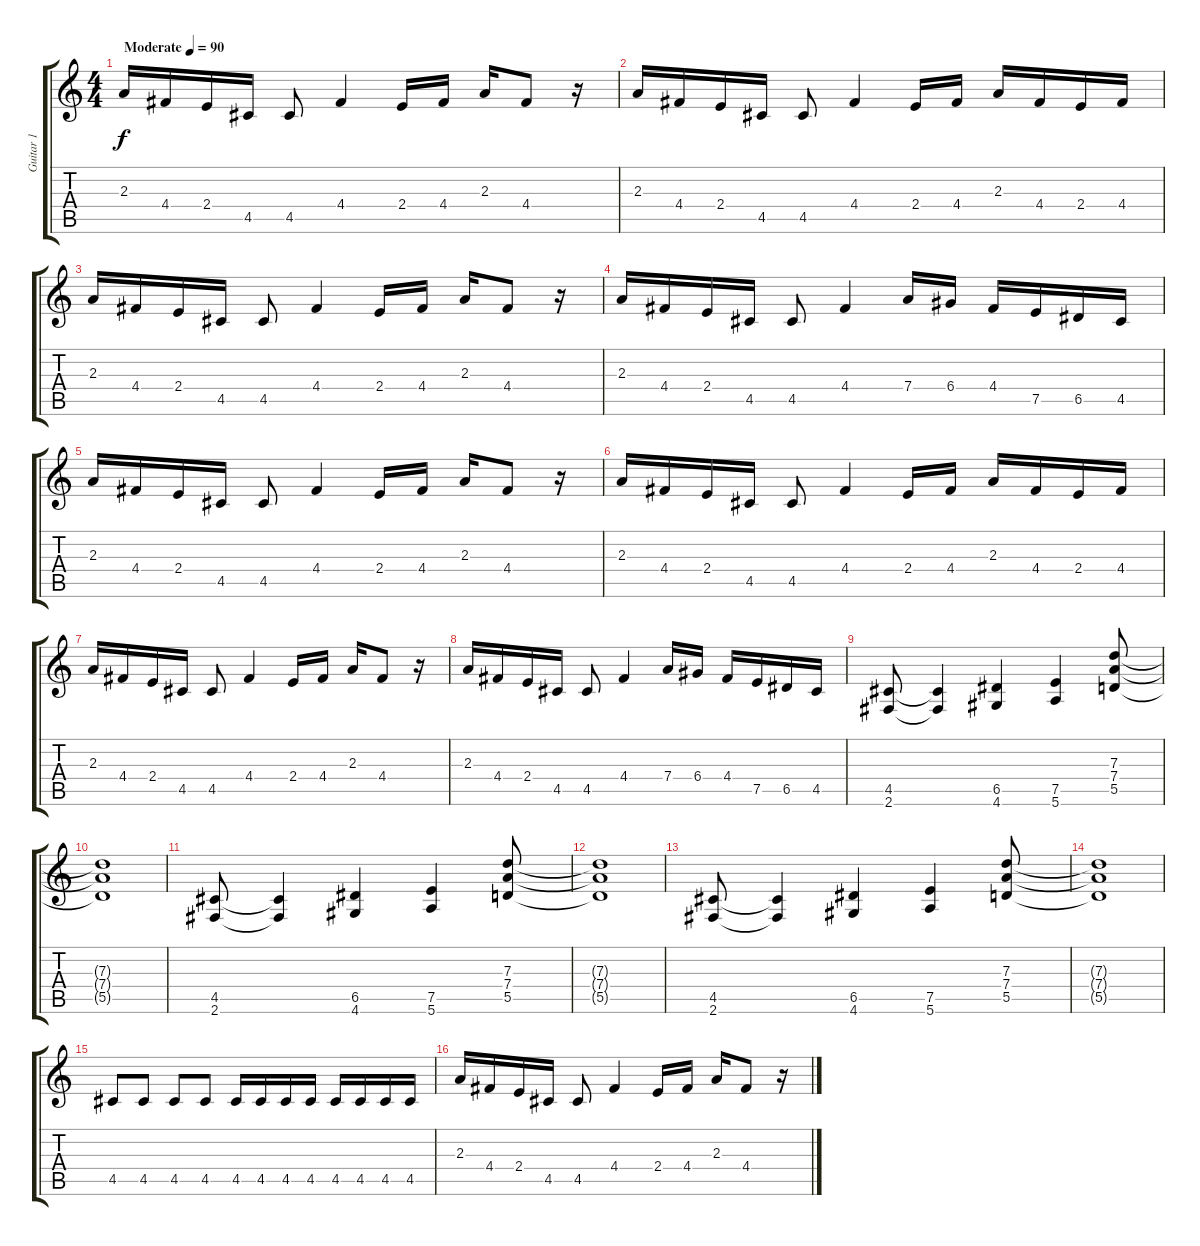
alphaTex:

\track ("Guitar 1" "Guitar 1") {instrument distortionguitar}
\staff {score tabs}
\tuning (E4 B3 G3 D3 A2 E2) {hide}
\ts (4 4)
\tempo (90 "Moderate")
\clef g2
\ks c
2.3.16{dy f volume 13 instrument distortionguitar} 4.4.16 2.4.16 4.5.16 4.5.8 4.4.4 2.4.16 4.4.16 2.3.16 4.4.8 r.16 |
2.3.16 4.4.16 2.4.16 4.5.16 4.5.8 4.4.4 2.4.16 4.4.16 2.3.16 4.4.16 2.4.16 4.4.16 |
2.3.16 4.4.16 2.4.16 4.5.16 4.5.8 4.4.4 2.4.16 4.4.16 2.3.16 4.4.8 r.16 |
2.3.16 4.4.16 2.4.16 4.5.16 4.5.8 4.4.4 7.4.16 6.4.16 4.4.16 7.5.16 6.5.16 4.5.16 |
2.3.16 4.4.16 2.4.16 4.5.16 4.5.8 4.4.4 2.4.16 4.4.16 2.3.16 4.4.8 r.16 |
2.3.16 4.4.16 2.4.16 4.5.16 4.5.8 4.4.4 2.4.16 4.4.16 2.3.16 4.4.16 2.4.16 4.4.16 |
2.3.16 4.4.16 2.4.16 4.5.16 4.5.8 4.4.4 2.4.16 4.4.16 2.3.16 4.4.8 r.16 |
2.3.16 4.4.16 2.4.16 4.5.16 4.5.8 4.4.4 7.4.16 6.4.16 4.4.16 7.5.16 6.5.16 4.5.16 |
(4.5 2.6).8 (4.5{t} 2.6{t}).4 (6.5 4.6).4 (7.5 5.6).4 (7.3 7.4 5.5).8 |
(7.3{t} 7.4{t} 5.5{t}).1 |
(4.5 2.6).8 (4.5{t} 2.6{t}).4 (6.5 4.6).4 (7.5 5.6).4 (7.3 7.4 5.5).8 |
(7.3{t} 7.4{t} 5.5{t}).1 |
(4.5 2.6).8 (4.5{t} 2.6{t}).4 (6.5 4.6).4 (7.5 5.6).4 (7.3 7.4 5.5).8 |
(7.3{t} 7.4{t} 5.5{t}).1 |
4.5.8 4.5.8 4.5.8 4.5.8 4.5.16 4.5.16 4.5.16 4.5.16 4.5.16 4.5.16 4.5.16 4.5.16 |
2.3.16 4.4.16 2.4.16 4.5.16 4.5.8 4.4.4 2.4.16 4.4.16 2.3.16 4.4.8 r.16
